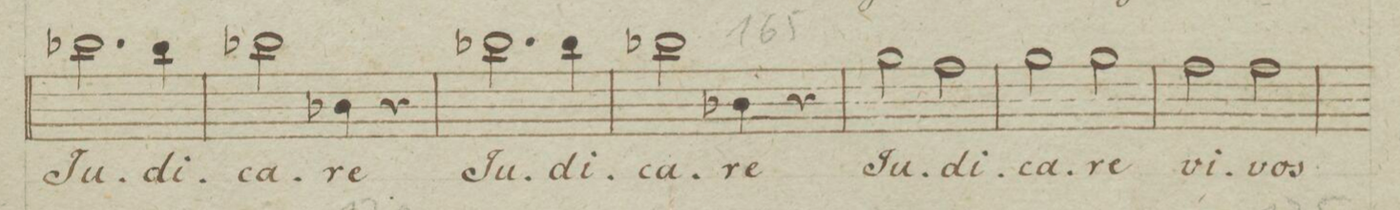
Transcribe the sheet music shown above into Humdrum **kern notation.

**kern	**text	**dynam
*I"Canto	*	*
*clefC1	*	*
*k[b-e-a-]	*	*
*met(c)	*	*
*M4/4	*	*
2.gg-X\	Ju-	.
4gg-\	-di-	.
=159	=159	=159
2gg-X\	-ca-	.
4g-X\	-re	.
4r	.	.
=160	=160	=160
2.gg-X\	Ju-	.
4gg-\	-di-	.
=161	=161	=161
2gg-X\	-ca-	.
4g-X\	-re	.
4r	.	.
=162	=162	=162
2ee-\	Ju-	.
2dd\	-di-	.
=163	=163	=163
2ee-\	-ca-	.
2ee-\	-re	.
=164	=164	=164
2dd\	vi-	.
2dd\	-vos	.
=165	=165	=165
*-	*-	*-
